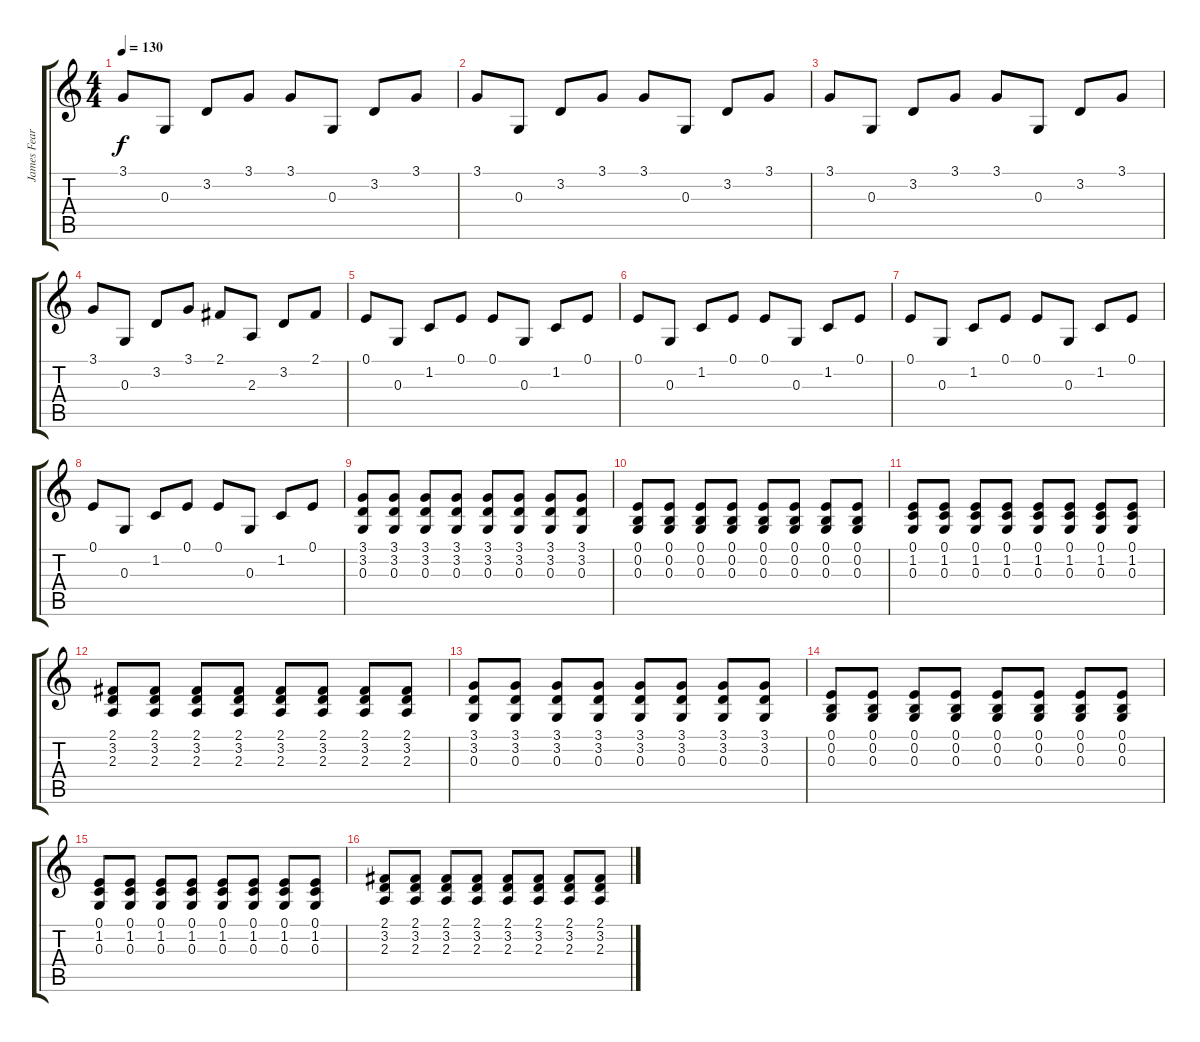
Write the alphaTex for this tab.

\track ("James Fearnley - accordéon" "James Fear") {instrument accordion}
\staff {score tabs}
\tuning (E4 B3 G3 D3 A2 E2) {hide}
\ts (4 4)
\tempo 130
\clef g2
\ks c
3.1.8{dy f} 0.3.8 3.2.8 3.1.8 3.1.8 0.3.8 3.2.8 3.1.8 |
3.1.8 0.3.8 3.2.8 3.1.8 3.1.8 0.3.8 3.2.8 3.1.8 |
3.1.8 0.3.8 3.2.8 3.1.8 3.1.8 0.3.8 3.2.8 3.1.8 |
3.1.8 0.3.8 3.2.8 3.1.8 2.1.8 2.3.8 3.2.8 2.1.8 |
0.1.8 0.3.8 1.2.8 0.1.8 0.1.8 0.3.8 1.2.8 0.1.8 |
0.1.8 0.3.8 1.2.8 0.1.8 0.1.8 0.3.8 1.2.8 0.1.8 |
0.1.8 0.3.8 1.2.8 0.1.8 0.1.8 0.3.8 1.2.8 0.1.8 |
0.1.8 0.3.8 1.2.8 0.1.8 0.1.8 0.3.8 1.2.8 0.1.8 |
(3.1 3.2 0.3).8 (3.1 3.2 0.3).8 (3.1 3.2 0.3).8 (3.1 3.2 0.3).8 (3.1 3.2 0.3).8 (3.1 3.2 0.3).8 (3.1 3.2 0.3).8 (3.1 3.2 0.3).8 |
(0.1 0.2 0.3).8 (0.1 0.2 0.3).8 (0.1 0.2 0.3).8 (0.1 0.2 0.3).8 (0.1 0.2 0.3).8 (0.1 0.2 0.3).8 (0.1 0.2 0.3).8 (0.1 0.2 0.3).8 |
(0.1 1.2 0.3).8 (0.1 1.2 0.3).8 (0.1 1.2 0.3).8 (0.1 1.2 0.3).8 (0.1 1.2 0.3).8 (0.1 1.2 0.3).8 (0.1 1.2 0.3).8 (0.1 1.2 0.3).8 |
(2.1 3.2 2.3).8 (2.1 3.2 2.3).8 (2.1 3.2 2.3).8 (2.1 3.2 2.3).8 (2.1 3.2 2.3).8 (2.1 3.2 2.3).8 (2.1 3.2 2.3).8 (2.1 3.2 2.3).8 |
(3.1 3.2 0.3).8 (3.1 3.2 0.3).8 (3.1 3.2 0.3).8 (3.1 3.2 0.3).8 (3.1 3.2 0.3).8 (3.1 3.2 0.3).8 (3.1 3.2 0.3).8 (3.1 3.2 0.3).8 |
(0.1 0.2 0.3).8 (0.1 0.2 0.3).8 (0.1 0.2 0.3).8 (0.1 0.2 0.3).8 (0.1 0.2 0.3).8 (0.1 0.2 0.3).8 (0.1 0.2 0.3).8 (0.1 0.2 0.3).8 |
(0.1 1.2 0.3).8 (0.1 1.2 0.3).8 (0.1 1.2 0.3).8 (0.1 1.2 0.3).8 (0.1 1.2 0.3).8 (0.1 1.2 0.3).8 (0.1 1.2 0.3).8 (0.1 1.2 0.3).8 |
(2.1 3.2 2.3).8 (2.1 3.2 2.3).8 (2.1 3.2 2.3).8 (2.1 3.2 2.3).8 (2.1 3.2 2.3).8 (2.1 3.2 2.3).8 (2.1 3.2 2.3).8 (2.1 3.2 2.3).8
